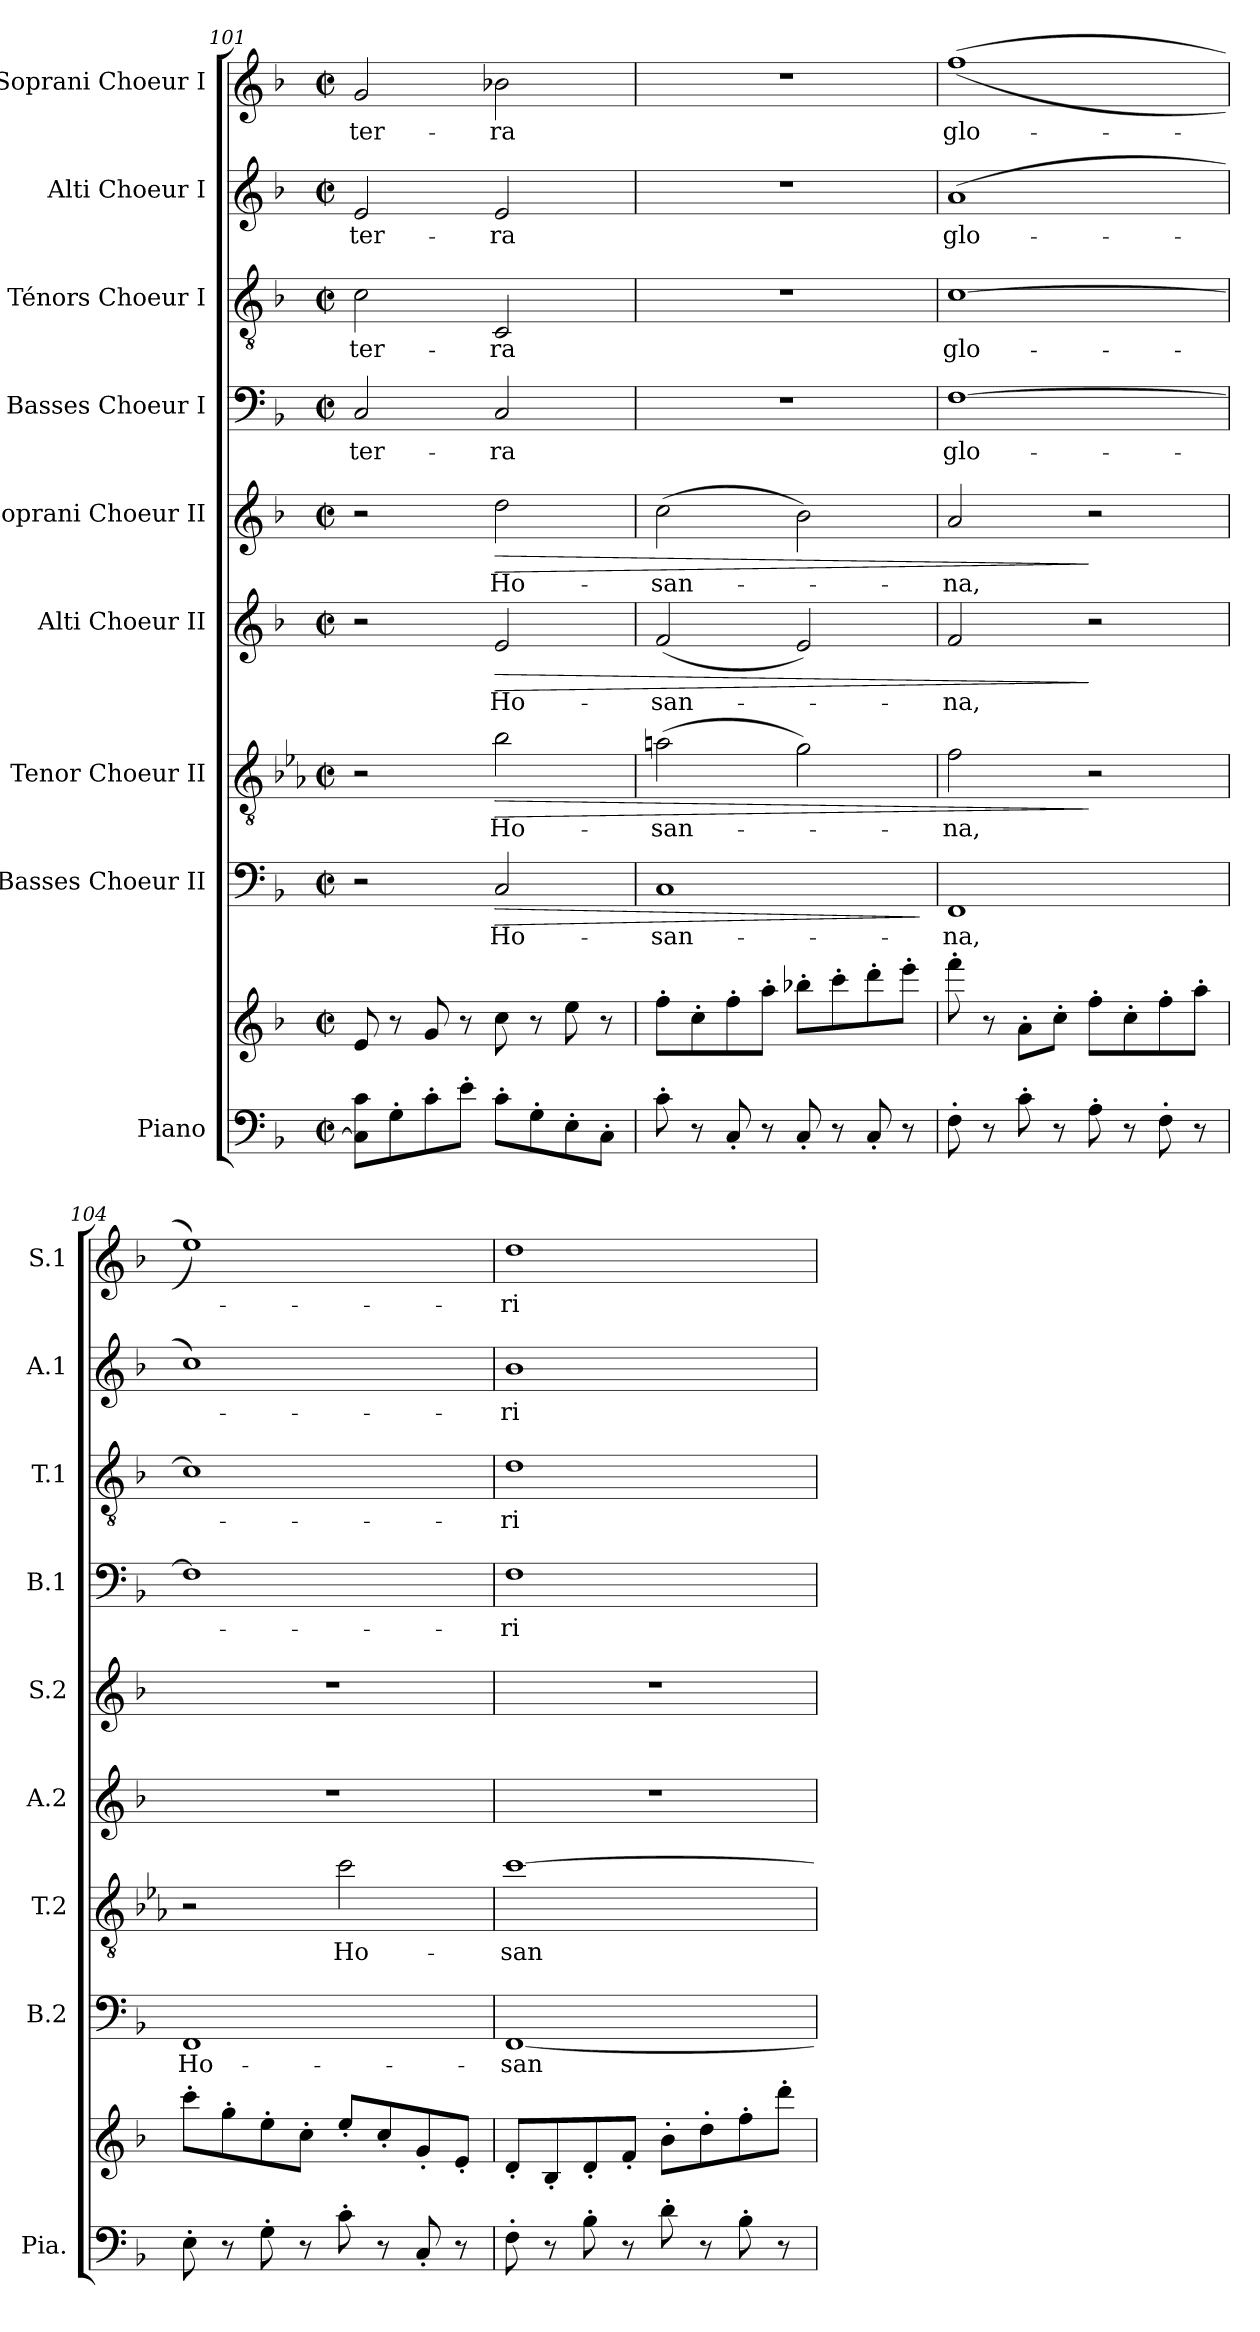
**kern	**kern	**kern	**text	**dynam	**kern	**text	**dynam	**kern	**text	**dynam	**kern	**text	**dynam	**kern	**text	**kern	**text	**kern	**text	**kern	**text
*part9	*part9	*part8	*part8	*part8	*part7	*part7	*part7	*part6	*part6	*part6	*part5	*part5	*part5	*part4	*part4	*part3	*part3	*part2	*part2	*part1	*part1
*staff10	*staff9	*staff8	*staff8	*staff8	*staff7	*staff7	*staff7	*staff6	*staff6	*staff6	*staff5	*staff5	*staff5	*staff4	*staff4	*staff3	*staff3	*staff2	*staff2	*staff1	*staff1
*I"Piano	*	*I"Basses Choeur II	*	*	*I"Tenor Choeur II	*	*	*I"Alti Choeur II	*	*	*I"Soprani Choeur II	*	*	*I"Basses Choeur I	*	*I"Ténors Choeur I	*	*I"Alti Choeur I	*	*I"Soprani Choeur I	*
*I'Pia.	*	*I'B.2	*	*	*I'T.2	*	*	*I'A.2	*	*	*I'S.2	*	*	*I'B.1	*	*I'T.1	*	*I'A.1	*	*I'S.1	*
*clefF4	*clefG2	*clefF4	*	*	*clefGv2	*	*	*clefG2	*	*	*clefG2	*	*	*clefF4	*	*clefGv2	*	*clefG2	*	*clefG2	*
*	*	*	*	*	*ITrd8c14	*	*	*	*	*	*	*	*	*	*	*	*	*	*	*	*
*k[b-]	*k[b-]	*k[b-]	*	*	*k[b-e-a-]	*	*	*k[b-]	*	*	*k[b-]	*	*	*k[b-]	*	*k[b-]	*	*k[b-]	*	*k[b-]	*
*M2/2	*M2/2	*M2/2	*	*	*M2/2	*	*	*M2/2	*	*	*M2/2	*	*	*M2/2	*	*M2/2	*	*M2/2	*	*M2/2	*
*met(c|)	*met(c|)	*met(c|)	*	*	*met(c|)	*	*	*met(c|)	*	*	*met(c|)	*	*	*met(c|)	*	*met(c|)	*	*met(c|)	*	*met(c|)	*
=101	=101	=101	=101	=101	=101	=101	=101	=101	=101	=101	=101	=101	=101	=101	=101	=101	=101	=101	=101	=101	=101
*	*	*^	*	*	*^	*	*	*^	*	*	*	*	*	*	*	*	*	*	*	*	*
8C\] 8c\L	8e/	2r	2ryy	.	.	2r	2ryy	.	.	2r	2ryy	.	.	2r	.	.	2C/	ter-	2ci\	ter-	2e/	ter-	2g/	ter-
8G'\	8r	.	.	.	.	.	.	.	.	.	.	.	.	.	.	.	.	.	.	.	.	.	.	.
8c'\	8g/	.	.	.	.	.	.	.	.	.	.	.	.	.	.	.	.	.	.	.	.	.	.	.
8e'\J	8r	.	.	.	.	.	.	.	.	.	.	.	.	.	.	.	.	.	.	.	.	.	.	.
!	!	!	!	!	!LO:HP:b	!	!	!	!LO:HP:b	!	!	!	!LO:HP:b	!	!	!LO:HP:b	!	!	!	!	!	!	!	!
8c'\L	8cc\	2C/	2ryy	Ho-	>	2B-i\	2ryy	Ho-	>	2e/	2ryy	Ho-	>	2dd\	Ho-	>	2C/	-ra	2Ci/	-ra	2e/	-ra	2b-X\	-ra
8G'\	8r	.	.	.	.	.	.	.	.	.	.	.	.	.	.	.	.	.	.	.	.	.	.	.
8E'\	8ee\	.	.	.	.	.	.	.	.	.	.	.	.	.	.	.	.	.	.	.	.	.	.	.
8C'\J	8r	.	.	.	.	.	.	.	.	.	.	.	.	.	.	.	.	.	.	.	.	.	.	.
*	*	*v	*v	*	*	*	*	*	*	*v	*v	*	*	*	*	*	*	*	*	*	*	*	*	*
*	*	*	*	*	*v	*v	*	*	*	*	*	*	*	*	*	*	*	*	*	*	*	*
!!LO:PB:g=z
=102	=102	=102	=102	=102	=102	=102	=102	=102	=102	=102	=102	=102	=102	=102	=102	=102	=102	=102	=102	=102	=102
8c'\	8ff'\L	1C	-san-	.	(2Ani\	-san-	.	(2f/	-san-	.	(2cc\	-san-	.	1r	.	1r	.	1r	.	1r	.
8r	8cc'\	.	.	.	.	.	.	.	.	.	.	.	.	.	.	.	.	.	.	.	.
8C'/	8ff'\	.	.	.	.	.	.	.	.	.	.	.	.	.	.	.	.	.	.	.	.
8r	8aa'\J	.	.	.	.	.	.	.	.	.	.	.	.	.	.	.	.	.	.	.	.
8C'/	8bb-X'\L	.	.	.	2Gi\)	.	.	2e/)	.	.	2b-\)	.	.	.	.	.	.	.	.	.	.
8r	8ccc'\	.	.	.	.	.	.	.	.	.	.	.	.	.	.	.	.	.	.	.	.
8C'/	8ddd'\	.	.	.	.	.	.	.	.	.	.	.	.	.	.	.	.	.	.	.	.
8r	8eee'\J	.	.	.	.	.	.	.	.	.	.	.	.	.	.	.	.	.	.	.	.
.	.	.	.	]	.	.	.	.	.	.	.	.	.	.	.	.	.	.	.	.	.
=103	=103	=103	=103	=103	=103	=103	=103	=103	=103	=103	=103	=103	=103	=103	=103	=103	=103	=103	=103	=103	=103
8F'\	8fff'\	1FF	-na,	.	2Fi\	-na,	.	2f/	-na,	.	2a/	-na,	.	[1F	glo-	[1ci	glo-	(1a	glo-	((1ff	glo-
8r	8r	.	.	.	.	.	.	.	.	.	.	.	.	.	.	.	.	.	.	.	.
8c'\	8a'\L	.	.	.	.	.	.	.	.	.	.	.	.	.	.	.	.	.	.	.	.
8r	8cc'\J	.	.	.	.	.	.	.	.	.	.	.	.	.	.	.	.	.	.	.	.
8A'\	8ff'\L	.	.	.	2r	.	]	2r	.	]	2r	.	]	.	.	.	.	.	.	.	.
8r	8cc'\	.	.	.	.	.	.	.	.	.	.	.	.	.	.	.	.	.	.	.	.
8F'\	8ff'\	.	.	.	.	.	.	.	.	.	.	.	.	.	.	.	.	.	.	.	.
8r	8aa'\J	.	.	.	.	.	.	.	.	.	.	.	.	.	.	.	.	.	.	.	.
=104	=104	=104	=104	=104	=104	=104	=104	=104	=104	=104	=104	=104	=104	=104	=104	=104	=104	=104	=104	=104	=104
8E'\	8ccc'\L	1FF	Ho-	.	2r	.	.	1r	.	.	1r	.	.	1F]	.	1ci]	.	1cc)	.	1ee))	.
8r	8gg'\	.	.	.	.	.	.	.	.	.	.	.	.	.	.	.	.	.	.	.	.
8G'\	8ee'\	.	.	.	.	.	.	.	.	.	.	.	.	.	.	.	.	.	.	.	.
8r	8cc'\J	.	.	.	.	.	.	.	.	.	.	.	.	.	.	.	.	.	.	.	.
8c'\	8ee'/L	.	.	.	2ci\	Ho-	.	.	.	.	.	.	.	.	.	.	.	.	.	.	.
8r	8cc'/	.	.	.	.	.	.	.	.	.	.	.	.	.	.	.	.	.	.	.	.
8C'/	8g'/	.	.	.	.	.	.	.	.	.	.	.	.	.	.	.	.	.	.	.	.
8r	8e'/J	.	.	.	.	.	.	.	.	.	.	.	.	.	.	.	.	.	.	.	.
=105	=105	=105	=105	=105	=105	=105	=105	=105	=105	=105	=105	=105	=105	=105	=105	=105	=105	=105	=105	=105	=105
8F'\	8d'/L	[1FF	-san-	.	[1ci	-san-	.	1r	.	.	1r	.	.	1F	-ri-	1di	-ri-	1b-	-ri-	1dd	-ri-
8r	8B-'/	.	.	.	.	.	.	.	.	.	.	.	.	.	.	.	.	.	.	.	.
8B-'\	8d'/	.	.	.	.	.	.	.	.	.	.	.	.	.	.	.	.	.	.	.	.
8r	8f'/J	.	.	.	.	.	.	.	.	.	.	.	.	.	.	.	.	.	.	.	.
8d'\	8b-'\L	.	.	.	.	.	.	.	.	.	.	.	.	.	.	.	.	.	.	.	.
8r	8dd'\	.	.	.	.	.	.	.	.	.	.	.	.	.	.	.	.	.	.	.	.
8B-'\	8ff'\	.	.	.	.	.	.	.	.	.	.	.	.	.	.	.	.	.	.	.	.
8r	8ddd'\J	.	.	.	.	.	.	.	.	.	.	.	.	.	.	.	.	.	.	.	.
=	=	=	=	=	=	=	=	=	=	=	=	=	=	=	=	=	=	=	=	=	=
*-	*-	*-	*-	*-	*-	*-	*-	*-	*-	*-	*-	*-	*-	*-	*-	*-	*-	*-	*-	*-	*-
